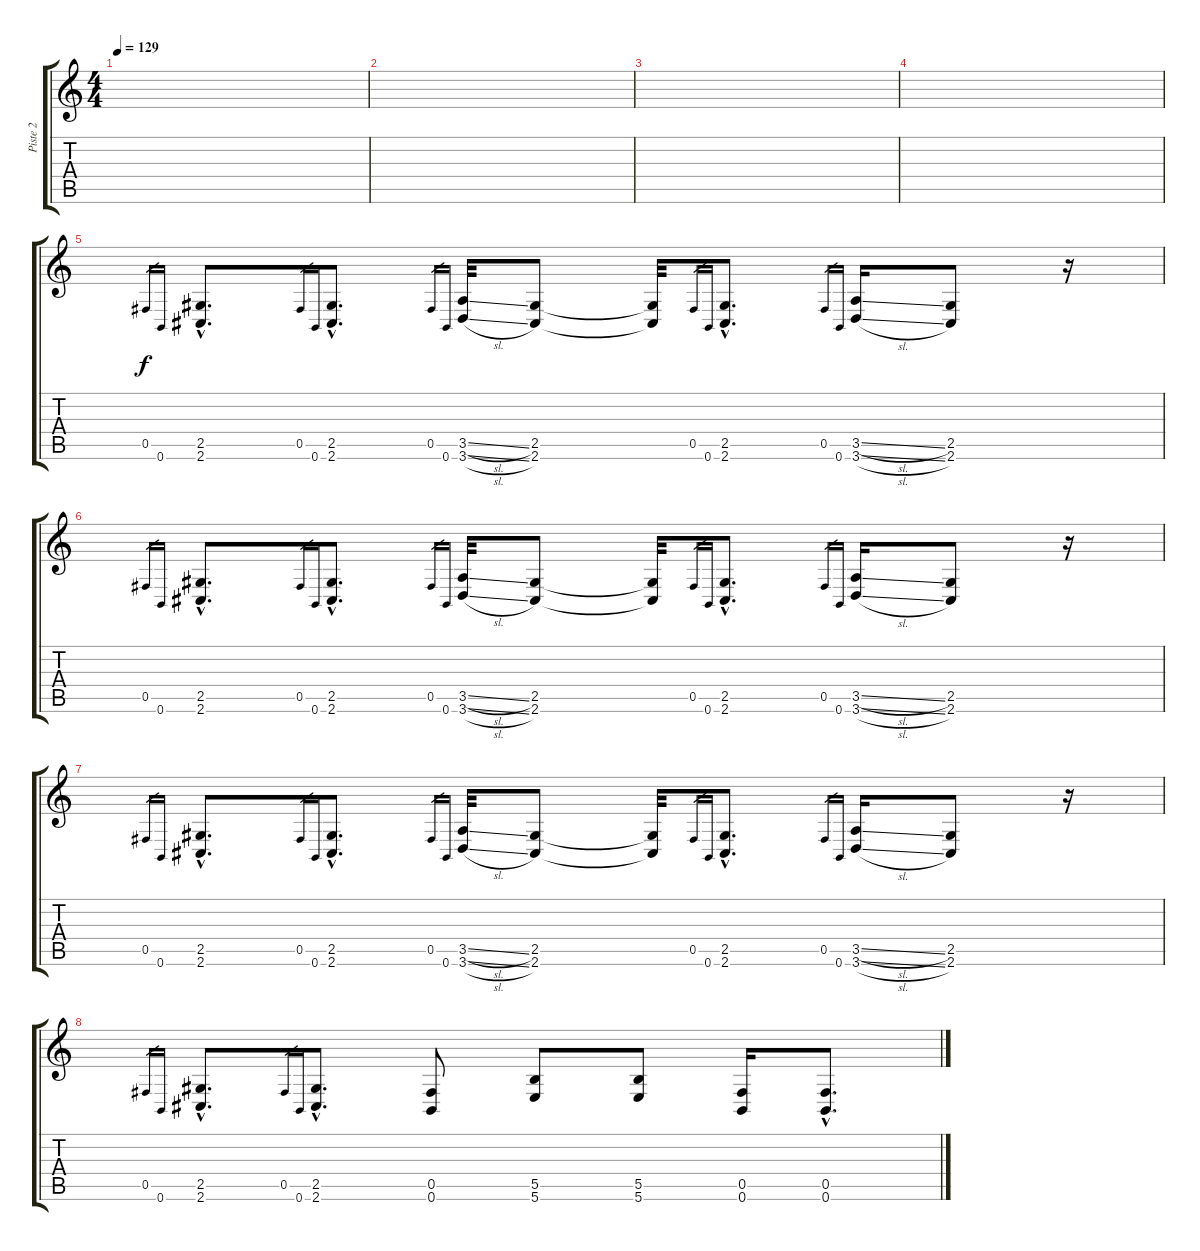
\track ("Piste 2" "Piste 2") {instrument distortionguitar}
\staff {score tabs}
\tuning (Db4 Ab3 E3 B2 Gb2 B1) {hide}
\ts (4 4)
\tempo 129
\clef g2
\ks c
|
|
|
|
0.5.16{gr} 0.6.16{gr} (2.5{hac} 2.6{hac}).8{d} 0.5.16{gr} 0.6.16{gr} (2.5{hac} 2.6{hac}).8{d} 0.5.16{gr} 0.6.16{gr} (3.5{sl} 3.6{sl}).32 (2.5 2.6).8 (2.5{t} 2.6{t}).32 0.5.16{gr} 0.6.16{gr} (2.5{hac} 2.6{hac}).8{d} 0.5.16{gr} 0.6.16{gr} (3.5{sl} 3.6{sl}).16 (2.5 2.6).8 r.16 |
0.5.16{gr} 0.6.16{gr} (2.5{hac} 2.6{hac}).8{d} 0.5.16{gr} 0.6.16{gr} (2.5{hac} 2.6{hac}).8{d} 0.5.16{gr} 0.6.16{gr} (3.5{sl} 3.6{sl}).32 (2.5 2.6).8 (2.5{t} 2.6{t}).32 0.5.16{gr} 0.6.16{gr} (2.5{hac} 2.6{hac}).8{d} 0.5.16{gr} 0.6.16{gr} (3.5{sl} 3.6{sl}).16 (2.5 2.6).8 r.16 |
0.5.16{gr} 0.6.16{gr} (2.5{hac} 2.6{hac}).8{d} 0.5.16{gr} 0.6.16{gr} (2.5{hac} 2.6{hac}).8{d} 0.5.16{gr} 0.6.16{gr} (3.5{sl} 3.6{sl}).32 (2.5 2.6).8 (2.5{t} 2.6{t}).32 0.5.16{gr} 0.6.16{gr} (2.5{hac} 2.6{hac}).8{d} 0.5.16{gr} 0.6.16{gr} (3.5{sl} 3.6{sl}).16 (2.5 2.6).8 r.16 |
0.5.16{gr} 0.6.16{gr} (2.5{hac} 2.6{hac}).8{d} 0.5.16{gr} 0.6.16{gr} (2.5{hac} 2.6{hac}).8{d} (0.5 0.6).8 (5.5 5.6).8 (5.5 5.6).8 (0.5 0.6).16 (0.5{hac} 0.6{hac}).8{d}
